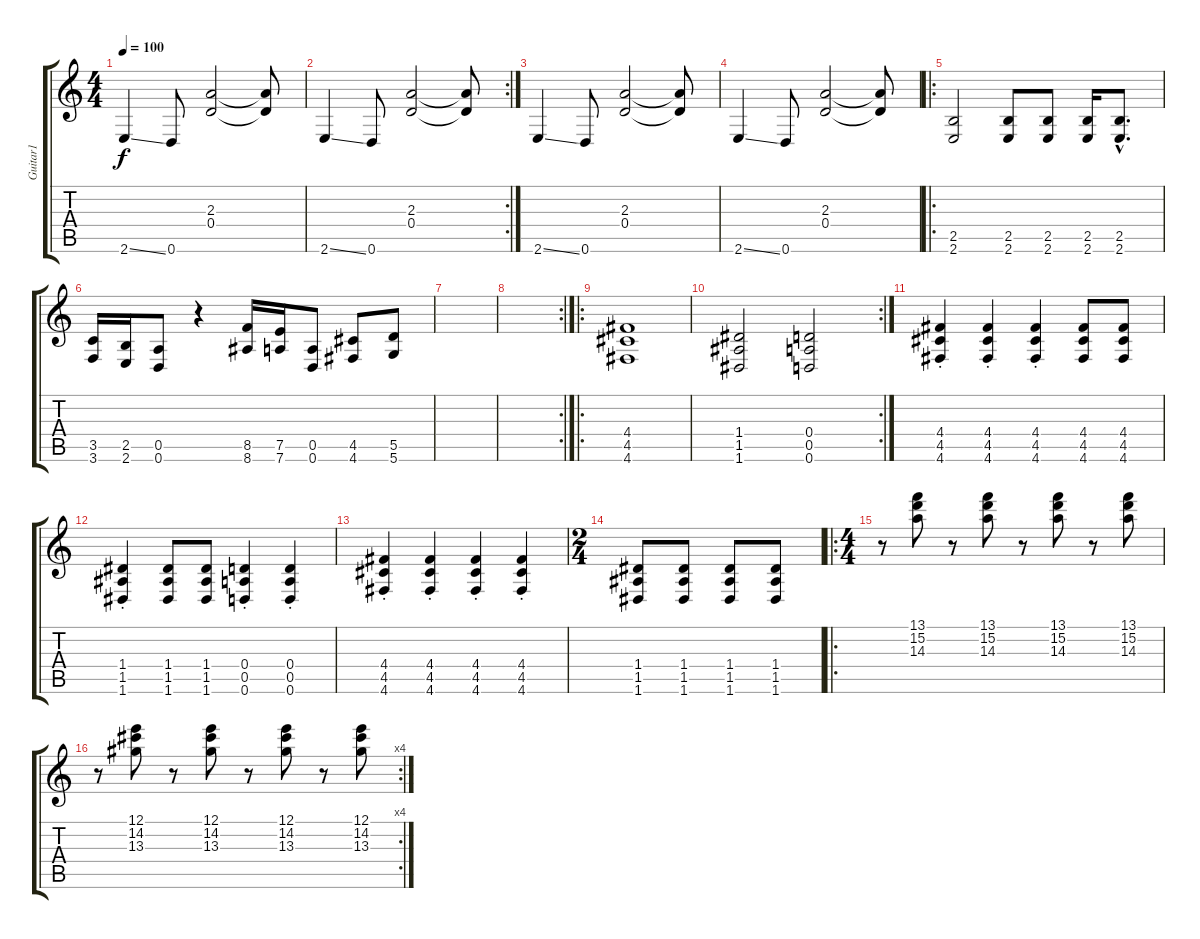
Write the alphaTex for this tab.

\track ("Guitar1" "Guitar1") {instrument distortionguitar}
\staff {score tabs}
\tuning (E4 B3 G3 D3 A2 D2) {hide}
\ts (4 4)
\tempo 100
\clef g2
\ks c
2.6{ss}.4{dy f volume 10 instrument electricguitarjazz} 0.6.8 (2.3 0.4).2 (2.3{t} 0.4{t}).8 |
\rc 2
2.6{ss}.4{volume 10 instrument electricguitarjazz} 0.6.8 (2.3 0.4).2 (2.3{t} 0.4{t}).8 |
2.6{ss}.4{volume 10 instrument electricguitarjazz} 0.6.8 (2.3 0.4).2 (2.3{t} 0.4{t}).8 |
2.6{ss}.4{volume 10 instrument electricguitarjazz} 0.6.8 (2.3 0.4).2 (2.3{t} 0.4{t}).8 |
\ro
(2.5 2.6).2{instrument distortionguitar} (2.5 2.6).8 (2.5 2.6).8 (2.5 2.6).16 (2.5{hac} 2.6{hac}).8{d} |
(3.5 3.6).16 (2.5 2.6).16 (0.5 0.6).8 r.4 (8.5 8.6).16 (7.5 7.6).16 (0.5 0.6).8 (4.5 4.6).8 (5.5 5.6).8 |
|
\rc 2
|
\ro
(4.4 4.5 4.6).1{instrument distortionguitar} |
\rc 2
(1.4 1.5 1.6).2 (0.4 0.5 0.6).2 |
(4.4{st} 4.5{st} 4.6{st}).4 (4.4{st} 4.5{st} 4.6{st}).4 (4.4{st} 4.5{st} 4.6{st}).4 (4.4 4.5 4.6).8 (4.4 4.5 4.6).8 |
(1.4{st} 1.5{st} 1.6{st}).4 (1.4 1.5 1.6).8 (1.4 1.5 1.6).8 (0.4{st} 0.5{st} 0.6{st}).4 (0.4{st} 0.5{st} 0.6{st}).4 |
(4.4{st} 4.5{st} 4.6{st}).4 (4.4{st} 4.5{st} 4.6{st}).4 (4.4{st} 4.5{st} 4.6{st}).4 (4.4{st} 4.5{st} 4.6{st}).4 |
\ts (2 4)
(1.4 1.5 1.6).8 (1.4 1.5 1.6).8 (1.4 1.5 1.6).8 (1.4 1.5 1.6).8 |
\ro
\ts (4 4)
r.8{instrument electricguitarclean} (13.1 15.2 14.3).8 r.8 (13.1 15.2 14.3).8 r.8 (13.1 15.2 14.3).8 r.8 (13.1 15.2 14.3).8 |
\rc 4
r.8 (12.1 14.2 13.3).8 r.8 (12.1 14.2 13.3).8 r.8 (12.1 14.2 13.3).8 r.8 (12.1 14.2 13.3).8
